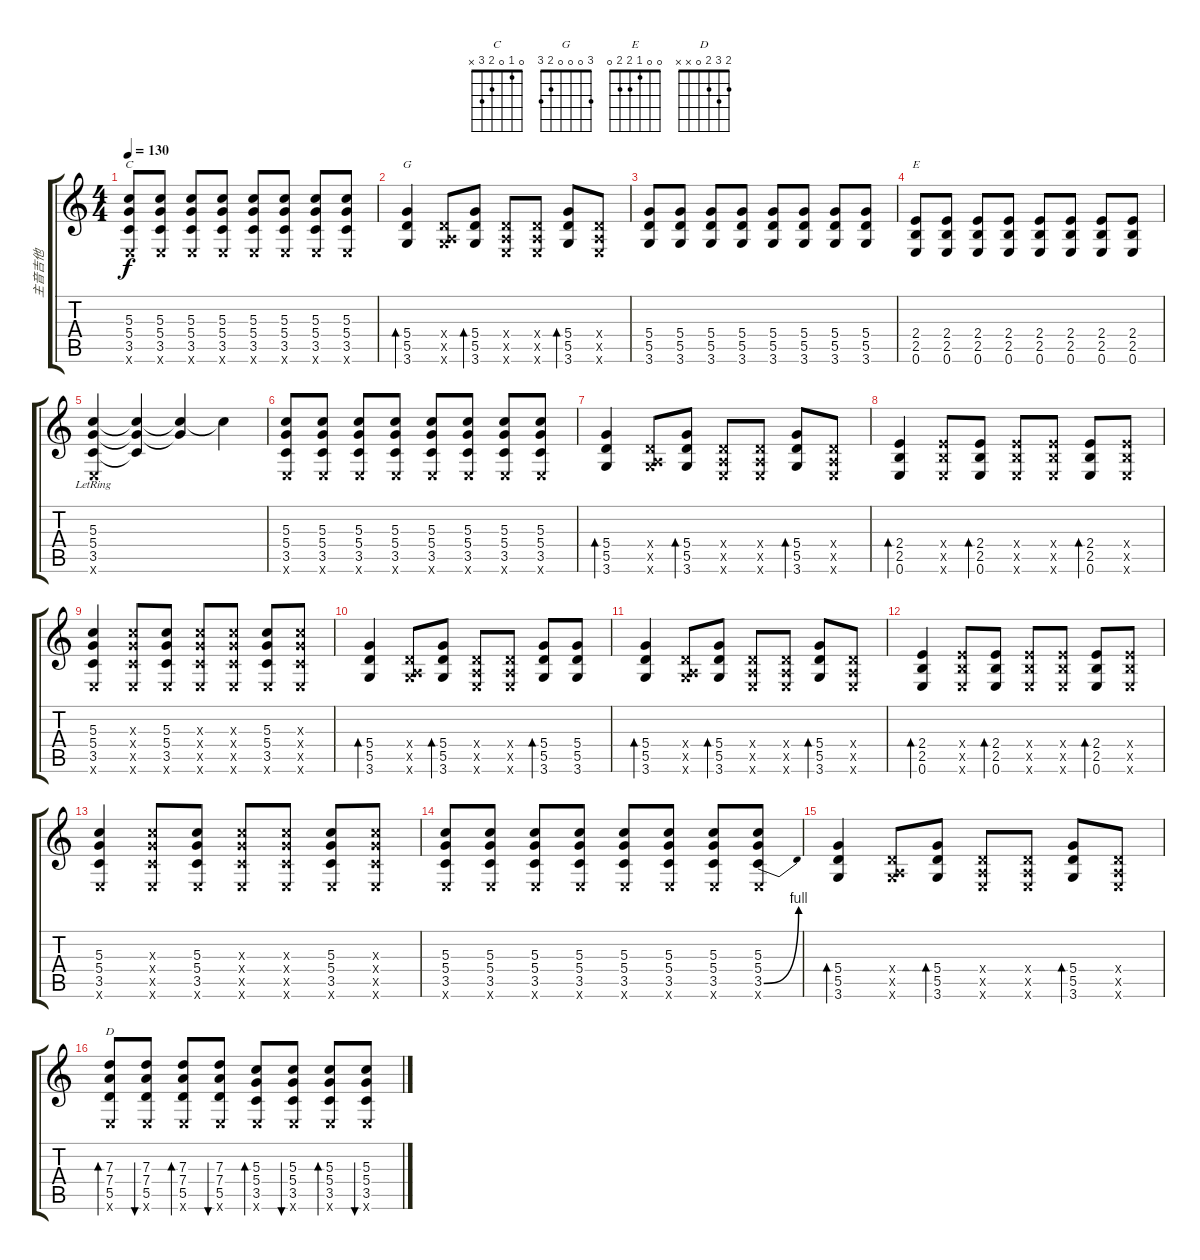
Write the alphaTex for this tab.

\track ("主音吉他" "主音吉他") {instrument distortionguitar}
\staff {score tabs}
\tuning (E4 B3 G3 D3 A2 E2) {hide}
\chord ("C" 0 1 0 2 3 x)
\chord ("G" 3 0 0 0 2 3)
\chord ("E" 0 0 1 2 2 0)
\chord ("D" 2 3 2 0 x x)
\ts (4 4)
\tempo 130
\clef g2
\ks c
(5.3 5.4 3.5 0.6{x}).8{ch "C" dy f volume 16 instrument distortionguitar} (5.3 5.4 3.5 0.6{x}).8 (5.3 5.4 3.5 0.6{x}).8 (5.3 5.4 3.5 0.6{x}).8 (5.3 5.4 3.5 0.6{x}).8 (5.3 5.4 3.5 0.6{x}).8 (5.3 5.4 3.5 0.6{x}).8 (5.3 5.4 3.5 0.6{x}).8 |
(5.4 5.5 3.6).4{bd 60 ch "G"} (0.4{x} 0.5{x} 3.6{x}).8 (5.4 5.5 3.6).8{bd 60} (0.4{x} 0.5{x} 0.6{x}).8 (0.4{x} 0.5{x} 0.6{x}).8 (5.4 5.5 3.6).8{bd 60} (0.4{x} 0.5{x} 0.6{x}).8 |
(5.4 5.5 3.6).8 (5.4 5.5 3.6).8 (5.4 5.5 3.6).8 (5.4 5.5 3.6).8 (5.4 5.5 3.6).8 (5.4 5.5 3.6).8 (5.4 5.5 3.6).8 (5.4 5.5 3.6).8 |
(2.4 2.5 0.6).8{ch "E"} (2.4 2.5 0.6).8 (2.4 2.5 0.6).8 (2.4 2.5 0.6).8 (2.4 2.5 0.6).8 (2.4 2.5 0.6).8 (2.4 2.5 0.6).8 (2.4 2.5 0.6).8 |
(5.3{lr} 5.4 3.5 0.6{x}).4 (5.3{t} 5.4{t} 3.5{t}).4 (5.3{t} 5.4{t}).4 5.3{t}.4 |
(5.3 5.4 3.5 0.6{x}).8 (5.3 5.4 3.5 0.6{x}).8 (5.3 5.4 3.5 0.6{x}).8 (5.3 5.4 3.5 0.6{x}).8 (5.3 5.4 3.5 0.6{x}).8 (5.3 5.4 3.5 0.6{x}).8 (5.3 5.4 3.5 0.6{x}).8 (5.3 5.4 3.5 0.6{x}).8 |
(5.4 5.5 3.6).4{bd 60} (0.4{x} 0.5{x} 3.6{x}).8 (5.4 5.5 3.6).8{bd 60} (0.4{x} 0.5{x} 0.6{x}).8 (0.4{x} 0.5{x} 0.6{x}).8 (5.4 5.5 3.6).8{bd 60} (0.4{x} 0.5{x} 0.6{x}).8 |
(2.4 2.5 0.6).4{bd 60} (2.4{x} 2.5{x} 0.6{x}).8 (2.4 2.5 0.6).8{bd 60} (2.4{x} 2.5{x} 0.6{x}).8 (2.4{x} 2.5{x} 0.6{x}).8 (2.4 2.5 0.6).8{bd 60} (2.4{x} 2.5{x} 0.6{x}).8 |
(5.3 5.4 3.5 0.6{x}).4 (5.3{x} 5.4{x} 3.5{x} 0.6{x}).8 (5.3 5.4 3.5 0.6{x}).8 (5.3{x} 5.4{x} 3.5{x} 0.6{x}).8 (5.3{x} 5.4{x} 3.5{x} 0.6{x}).8 (5.3 5.4 3.5 0.6{x}).8 (5.3{x} 5.4{x} 3.5{x} 0.6{x}).8 |
(5.4 5.5 3.6).4{bd 60} (0.4{x} 0.5{x} 3.6{x}).8 (5.4 5.5 3.6).8{bd 60} (0.4{x} 0.5{x} 0.6{x}).8 (0.4{x} 0.5{x} 0.6{x}).8 (5.4 5.5 3.6).8{bd 60} (5.4 5.5 3.6).8 |
(5.4 5.5 3.6).4{bd 60} (0.4{x} 0.5{x} 3.6{x}).8 (5.4 5.5 3.6).8{bd 60} (0.4{x} 0.5{x} 0.6{x}).8 (0.4{x} 0.5{x} 0.6{x}).8 (5.4 5.5 3.6).8{bd 60} (0.4{x} 0.5{x} 0.6{x}).8 |
(2.4 2.5 0.6).4{bd 60} (2.4{x} 2.5{x} 0.6{x}).8 (2.4 2.5 0.6).8{bd 60} (2.4{x} 2.5{x} 0.6{x}).8 (2.4{x} 2.5{x} 0.6{x}).8 (2.4 2.5 0.6).8{bd 60} (2.4{x} 2.5{x} 0.6{x}).8 |
(5.3 5.4 3.5 0.6{x}).4 (5.3{x} 5.4{x} 3.5{x} 0.6{x}).8 (5.3 5.4 3.5 0.6{x}).8 (5.3{x} 5.4{x} 3.5{x} 0.6{x}).8 (5.3{x} 5.4{x} 3.5{x} 0.6{x}).8 (5.3 5.4 3.5 0.6{x}).8 (5.3{x} 5.4{x} 3.5{x} 0.6{x}).8 |
(5.3 5.4 3.5 0.6{x}).8 (5.3 5.4 3.5 0.6{x}).8 (5.3 5.4 3.5 0.6{x}).8 (5.3 5.4 3.5 0.6{x}).8 (5.3 5.4 3.5 0.6{x}).8 (5.3 5.4 3.5 0.6{x}).8 (5.3 5.4 3.5 0.6{x}).8 (5.3 5.4 3.5{be (bend 0 0 60 4)} 0.6{x}).8 |
(5.4 5.5 3.6).4{bd 60 volume 16 instrument distortionguitar} (0.4{x} 0.5{x} 3.6{x}).8 (5.4 5.5 3.6).8{bd 60} (0.4{x} 0.5{x} 0.6{x}).8 (0.4{x} 0.5{x} 0.6{x}).8 (5.4 5.5 3.6).8{bd 60} (0.4{x} 0.5{x} 0.6{x}).8 |
(7.3 7.4 5.5 0.6{x}).8{bd 60 ch "D"} (7.3 7.4 5.5 0.6{x}).8{bu 60} (7.3 7.4 5.5 0.6{x}).8{bd 60} (7.3 7.4 5.5 0.6{x}).8{bu 60} (5.3 5.4 3.5 0.6{x}).8{bd 60} (5.3 5.4 3.5 0.6{x}).8{bu 60} (5.3 5.4 3.5 0.6{x}).8{bd 60} (5.3 5.4 3.5 0.6{x}).8{bu 60}
